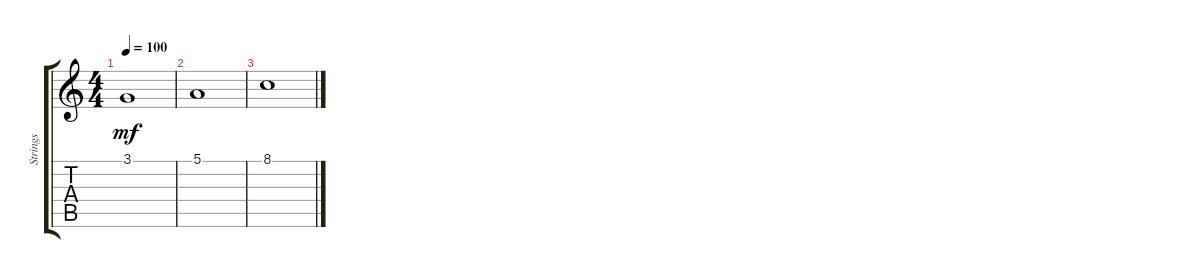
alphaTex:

\track ("Strings" "Strings") {instrument violin}
\staff {score tabs}
\tuning (E4 B3 G3 D3 A2 E2) {hide}
\ts (4 4)
\tempo 100
\clef g2
\ks c
3.1.1{dy mf} |
5.1.1 |
8.1.1
